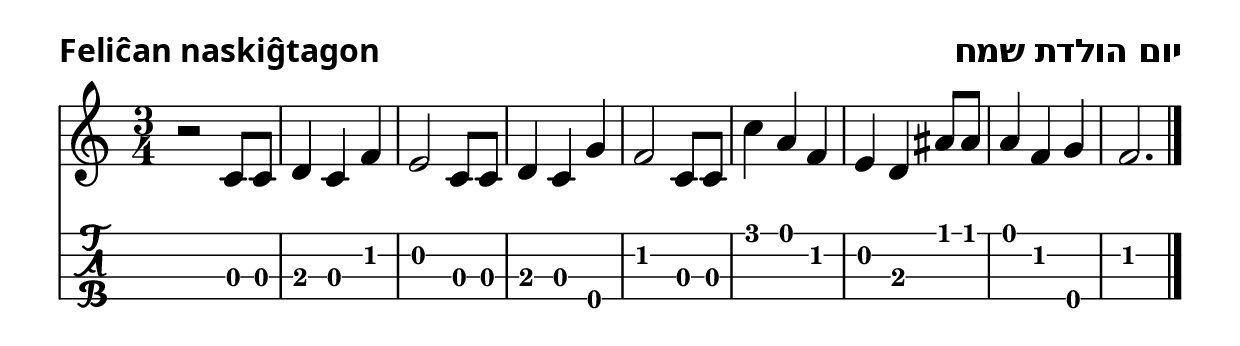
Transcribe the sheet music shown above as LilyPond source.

\include "../ĉiea.ly"

\header {
  titolo       = "Happy Birthday to You"
  titolo-he    = "יום הולדת שמח"
  titolo-eo    = "Feliĉan naskiĝtagon"
  komponisto    = ""
  komponisto-he = ""
  komponisto-eo = ""
  ikono      = "🎈"
}

\include "../titolo.ly"

melodio = {
  \key c \major
  \time 3/4
  r2 <c\3>8 <c\3>8                | 
  <d\3>4 <c\3>4 <f\2>4            | 
  <e\2>2 <c\3>8 <c\3>8            | 
  <d\3>4 <c\3>4 <g\4>4            | 
  <f\2>2 <c\3>8 <c\3>8            | 
  <c'\1>4 <a\1>4 <f\2>4           | 
  <e\2>4 <d\3>4 <ais\1>8 <ais\1>8 | 
  <a\1>4 <f\2>4 <g\4>4            | 
  <f\2>2.                         | 
  \bar "|."
}

%teksto = \lyricmode {
%  ""2 Jom8 hu- |
%  le-4 det sa |
%  meax.2 Jom8 hu- |
%  le-4 det sa |
%  meax.2 Jom8 hu- |
%  le-4 det le- |
%  X X Jom8 hu- |
%  meax.2. |
%}

\include "../muziko.ly"
